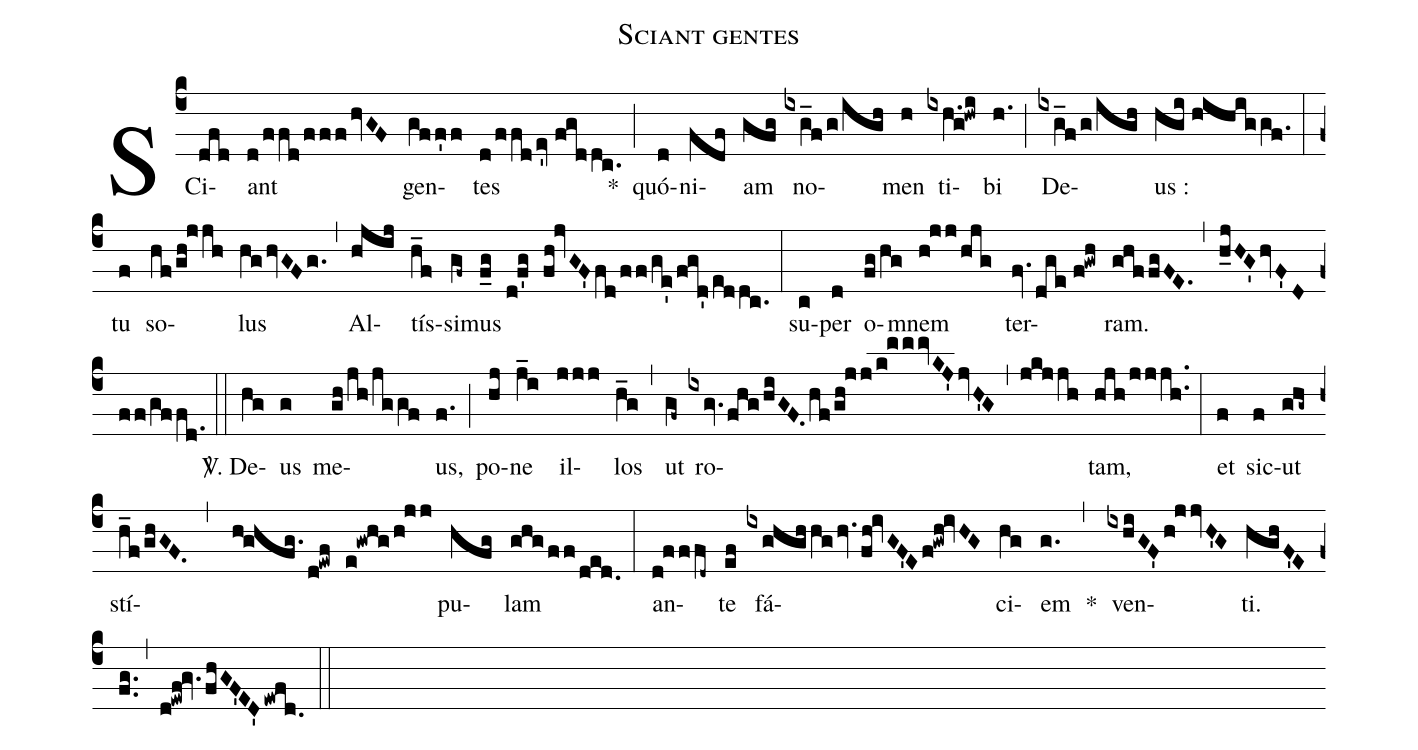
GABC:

name:Sciant gentes;
%%
(c4) SCi(dfd)ant(d/ffd/fffhvGF) gen(gff'f)tes(d/ffdev'//fgddc.) *(;) quó(d)ni(fdf)am(gfg) no(ixg_f/g/igh)men(h) ti(ixh.g!hwi)bi(h.) (;) De(ixg_f/g/igh)us :(hgi//hihiggf.) (:)
tu(f) so(hf/gh!jjh)lus(hghvGFg.) (,) Al(hjij)tís(h_f)si(gf~)mus(f_g d!f'g fh!jvGF'fd/ff/ge'/fgd'/eddc.) (:)
su(c)per(d) o(fg/hg)mnem(h!jj/hjg) ter(fv.dge//f!gwh)ram.(ghffgFE.,h_jHG'hvF'D//ff/gffd.) (::)

<sp>V/</sp>. De(hg)us(g) me(gh/jh/jggf)us,(f.) (;) po(hj)ne(j_i) il(jjj)los(h_g) (,) ut(gf~) ro(ixgv.fhg/hiGF.hf/gh!jj/k!mmmvKJ'jvH'G,jkjjh)tam,(hjh/jjjh..) (:)
et(f) sic(f)ut(ghg~) stí(h_f/ghGF.,h!ghfg./d!ewf e!gwhg/h!jj)pu(hfg)lam(ghg/ff/ded.) (:)
an(d!fffd~)te(ef) fá(ixghghhghv.fh!ivGF'E/f!gwh!ivHG)ci(hg)em(g.) *(,) ven(ixhiGF'h!jjvH'G)ti.(hghF'Efg..,d!ewf!gv.fhGF'ED'ewfd.) (::)
